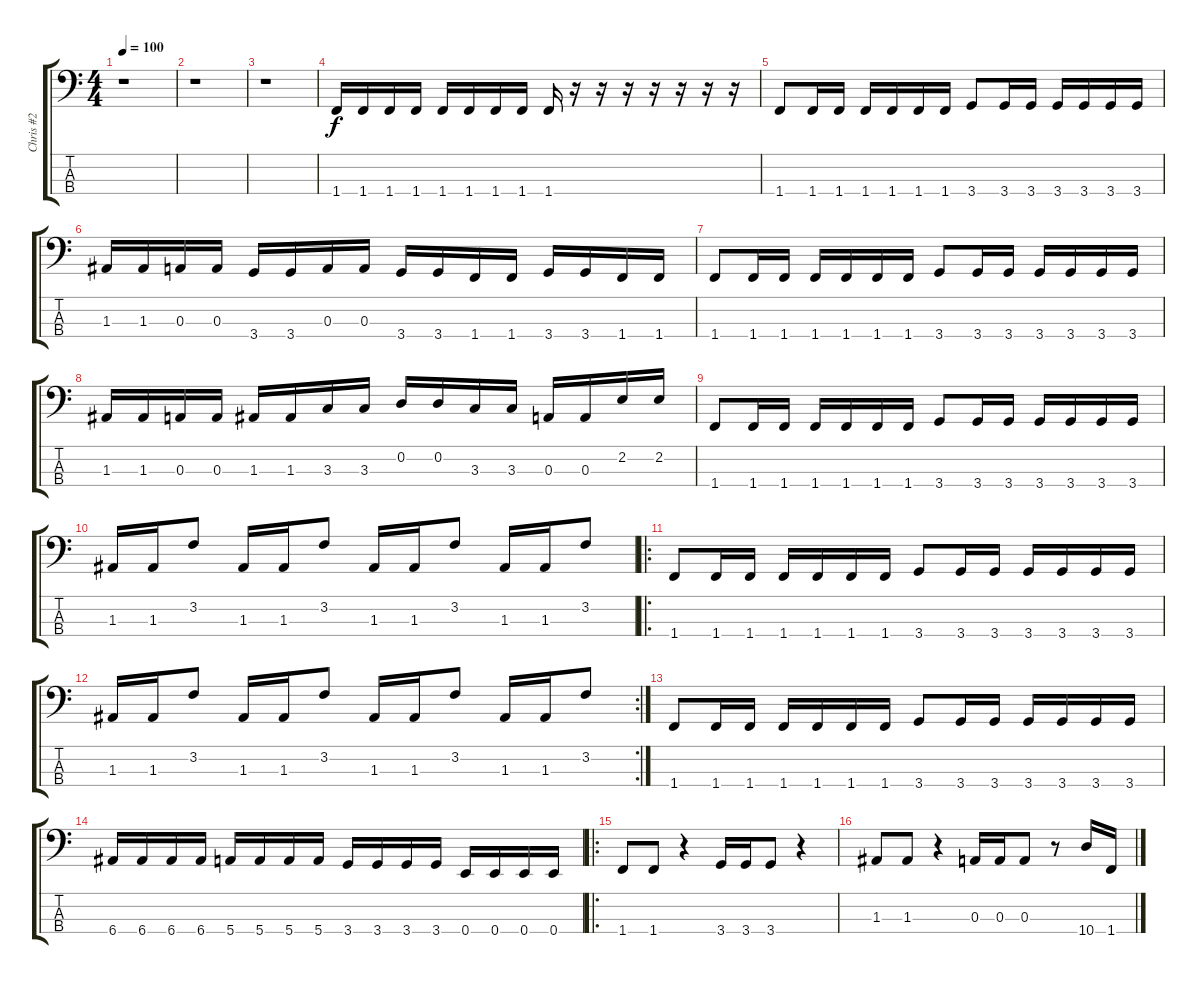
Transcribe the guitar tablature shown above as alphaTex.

\track ("Chris #2" "Chris #2") {instrument electricbasspick}
\staff {score tabs}
\tuning (G2 D2 A1 E1) {hide}
\ts (4 4)
\tempo 100
\clef f4
\ks c
r.1{dy f instrument electricbasspick} |
r.1 |
r.1 |
1.4.16 1.4.16 1.4.16 1.4.16 1.4.16 1.4.16 1.4.16 1.4.16 1.4.16 r.16 r.16 r.16 r.16 r.16 r.16 r.16 |
1.4.8 1.4.16 1.4.16 1.4.16 1.4.16 1.4.16 1.4.16 3.4.8 3.4.16 3.4.16 3.4.16 3.4.16 3.4.16 3.4.16 |
1.3.16 1.3.16 0.3.16 0.3.16 3.4.16 3.4.16 0.3.16 0.3.16 3.4.16 3.4.16 1.4.16 1.4.16 3.4.16 3.4.16 1.4.16 1.4.16 |
1.4.8 1.4.16 1.4.16 1.4.16 1.4.16 1.4.16 1.4.16 3.4.8 3.4.16 3.4.16 3.4.16 3.4.16 3.4.16 3.4.16 |
1.3.16 1.3.16 0.3.16 0.3.16 1.3.16 1.3.16 3.3.16 3.3.16 0.2.16 0.2.16 3.3.16 3.3.16 0.3.16 0.3.16 2.2.16 2.2.16 |
1.4.8 1.4.16 1.4.16 1.4.16 1.4.16 1.4.16 1.4.16 3.4.8 3.4.16 3.4.16 3.4.16 3.4.16 3.4.16 3.4.16 |
1.3.16 1.3.16 3.2.8 1.3.16 1.3.16 3.2.8 1.3.16 1.3.16 3.2.8 1.3.16 1.3.16 3.2.8 |
\ro
1.4.8 1.4.16 1.4.16 1.4.16 1.4.16 1.4.16 1.4.16 3.4.8 3.4.16 3.4.16 3.4.16 3.4.16 3.4.16 3.4.16 |
\rc 2
1.3.16 1.3.16 3.2.8 1.3.16 1.3.16 3.2.8 1.3.16 1.3.16 3.2.8 1.3.16 1.3.16 3.2.8 |
1.4.8 1.4.16 1.4.16 1.4.16 1.4.16 1.4.16 1.4.16 3.4.8 3.4.16 3.4.16 3.4.16 3.4.16 3.4.16 3.4.16 |
6.4.16 6.4.16 6.4.16 6.4.16 5.4.16 5.4.16 5.4.16 5.4.16 3.4.16 3.4.16 3.4.16 3.4.16 0.4.16 0.4.16 0.4.16 0.4.16 |
\ro
1.4.8 1.4.8 r.4 3.4.16 3.4.16 3.4.8 r.4 |
1.3.8 1.3.8 r.4 0.3.16 0.3.16 0.3.8 r.8 10.4.16 1.4.16
